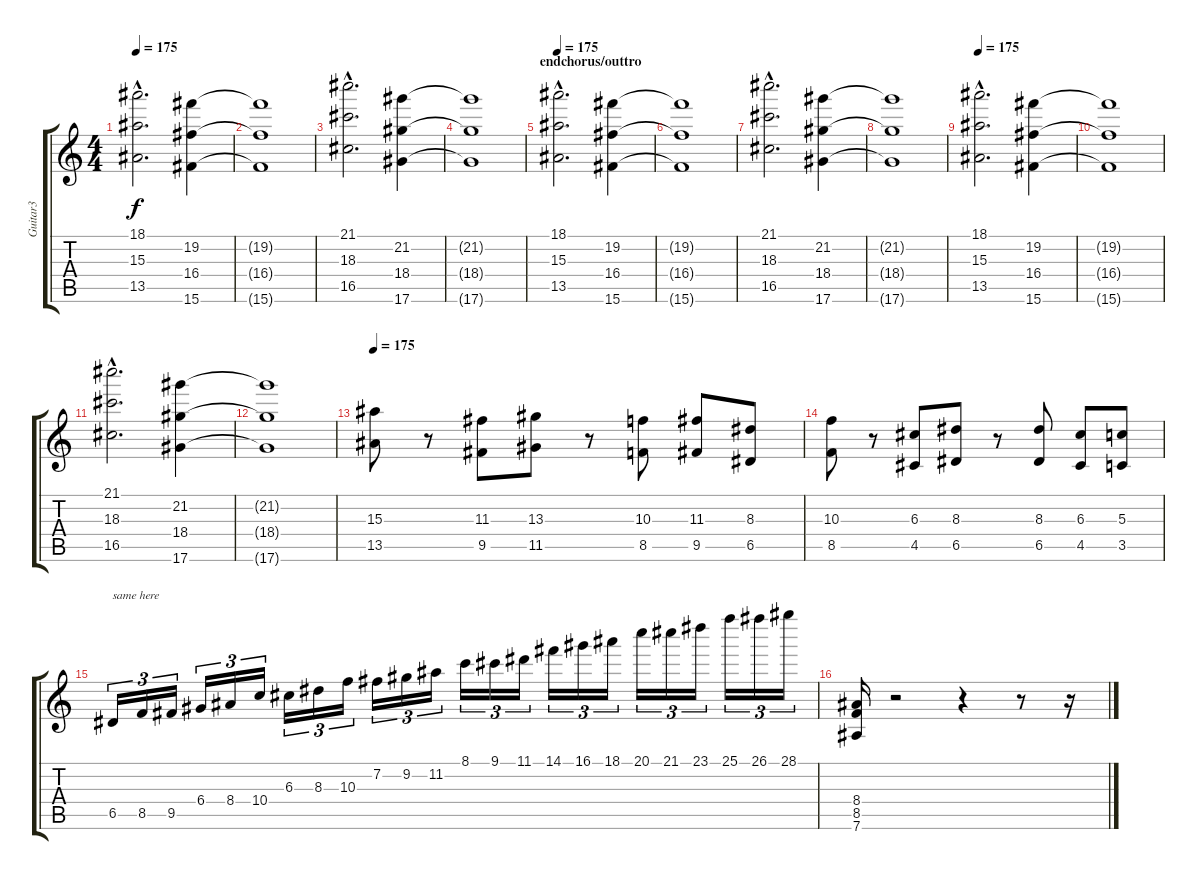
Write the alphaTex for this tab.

\track ("Guitar3" "Guitar3") {instrument distortionguitar}
\staff {score tabs}
\tuning (E4 B3 G3 D3 A2 Eb2) {hide}
\ts (4 4)
\tempo 175
\clef g2
\ks c
(18.1{hac} 15.3{hac} 13.5{hac}).2{d dy f instrument stringensemble1} (19.2 16.4 15.6).4 |
(19.2{t} 16.4{t} 15.6{t}).1 |
(21.1{hac} 18.3{hac} 16.5{hac}).2{d} (21.2 18.4 17.6).4 |
(21.2{t} 18.4{t} 17.6{t}).1 |
\section ("" "endchorus/outtro")
\tempo 175
(18.1{hac} 15.3{hac} 13.5{hac}).2{d instrument stringensemble1} (19.2 16.4 15.6).4 |
(19.2{t} 16.4{t} 15.6{t}).1 |
(21.1{hac} 18.3{hac} 16.5{hac}).2{d} (21.2 18.4 17.6).4 |
(21.2{t} 18.4{t} 17.6{t}).1 |
\tempo 175
(18.1{hac} 15.3{hac} 13.5{hac}).2{d instrument stringensemble1} (19.2 16.4 15.6).4 |
(19.2{t} 16.4{t} 15.6{t}).1 |
(21.1{hac} 18.3{hac} 16.5{hac}).2{d} (21.2 18.4 17.6).4 |
(21.2{t} 18.4{t} 17.6{t}).1 |
\tempo 175
(15.3 13.5).8{volume 13 instrument distortionguitar} r.8 (11.3 9.5).8 (13.3 11.5).8 r.8 (10.3 8.5).8 (11.3 9.5).8 (8.3 6.5).8 |
(10.3 8.5).8 r.8 (6.3 4.5).8 (8.3 6.5).8 r.8 (8.3 6.5).8 (6.3 4.5).8 (5.3 3.5).8 |
6.5.16{tu (3 2) txt "same here"} 8.5.16{tu (3 2)} 9.5.16{tu (3 2)} 6.4.16{tu (3 2)} 8.4.16{tu (3 2)} 10.4.16{tu (3 2)} 6.3.16{tu (3 2)} 8.3.16{tu (3 2)} 10.3.16{tu (3 2)} 7.2.16{tu (3 2)} 9.2.16{tu (3 2)} 11.2.16{tu (3 2)} 8.1.16{tu (3 2)} 9.1.16{tu (3 2)} 11.1.16{tu (3 2)} 14.1.16{tu (3 2)} 16.1.16{tu (3 2)} 18.1.16{tu (3 2)} 20.1.16{tu (3 2)} 21.1.16{tu (3 2)} 23.1.16{tu (3 2)} 25.1.16{tu (3 2)} 26.1.16{tu (3 2)} 28.1.16{tu (3 2)} |
(8.4 8.5 7.6).16{volume 16 instrument distortionguitar} r.2 r.4 r.8 r.16
